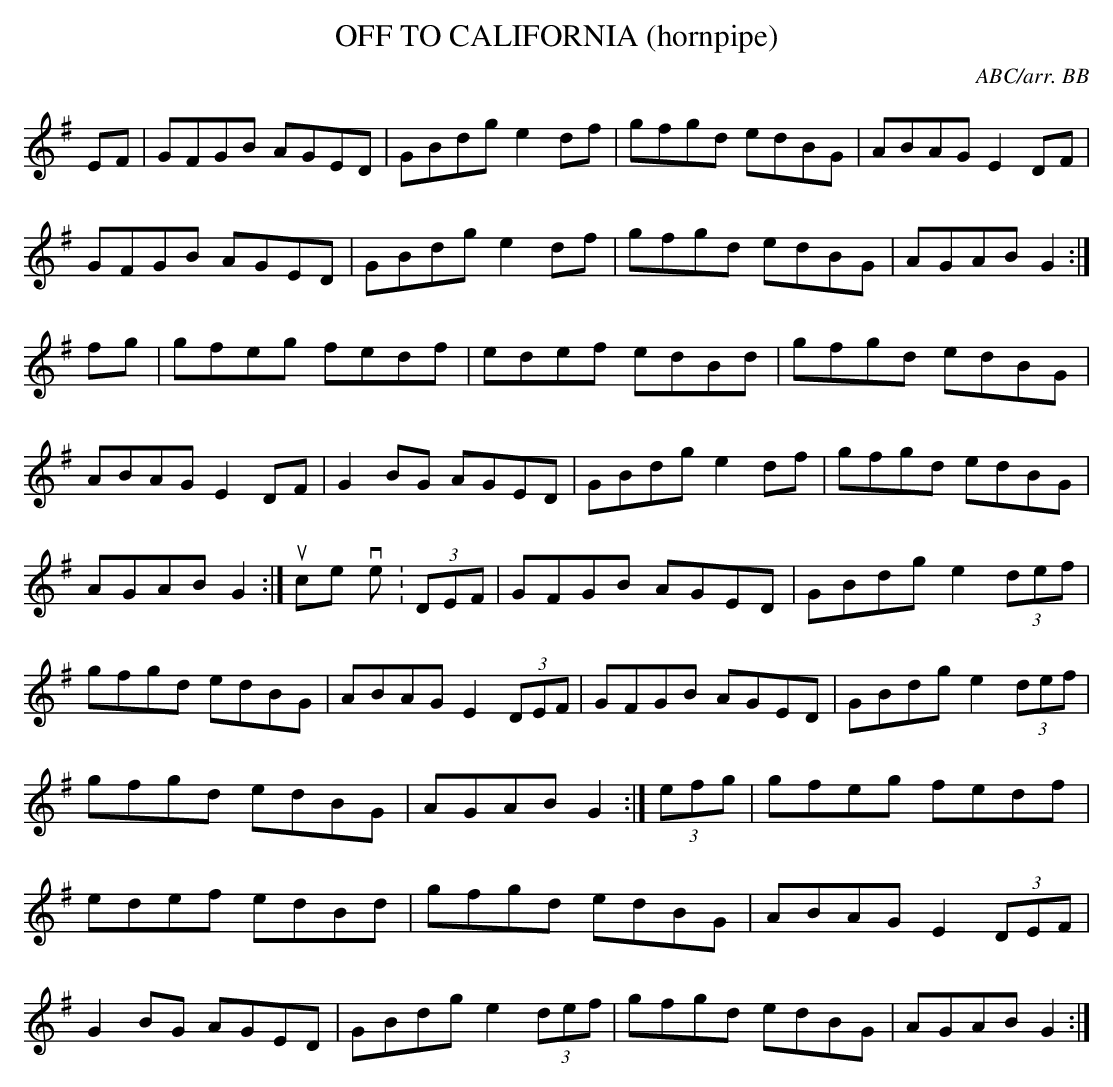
X:1
T:OFF TO CALIFORNIA (hornpipe)\
C:ABC/arr. BB\
M:C|\
K:G\
EF|GFGB AGED|GBdg e2df|gfgd edBG|ABAG E2DF|\
GFGB AGED|GBdg e2df|gfgd edBG|AGAB G2 :|\
fg|gfeg fedf|edef edBd|gfgd edBG|ABAG E2DF|\
G2BG AGED|GBdg e2df|gfgd edBG|AGAB G2 :|\
\
\
source version:\
(3DEF|GFGB AGED|GBdg e2 (3def|gfgd edBG|ABAG E2 (3DEF|\
GFGB AGED|GBdg e2 (3def|gfgd edBG|AGAB G2 :|\
(3efg|gfeg fedf|edef edBd|gfgd edBG|ABAG E2 (3DEF|\
G2BG AGED|GBdg e2 (3def|gfgd edBG|AGAB G2 :|\
\
\
